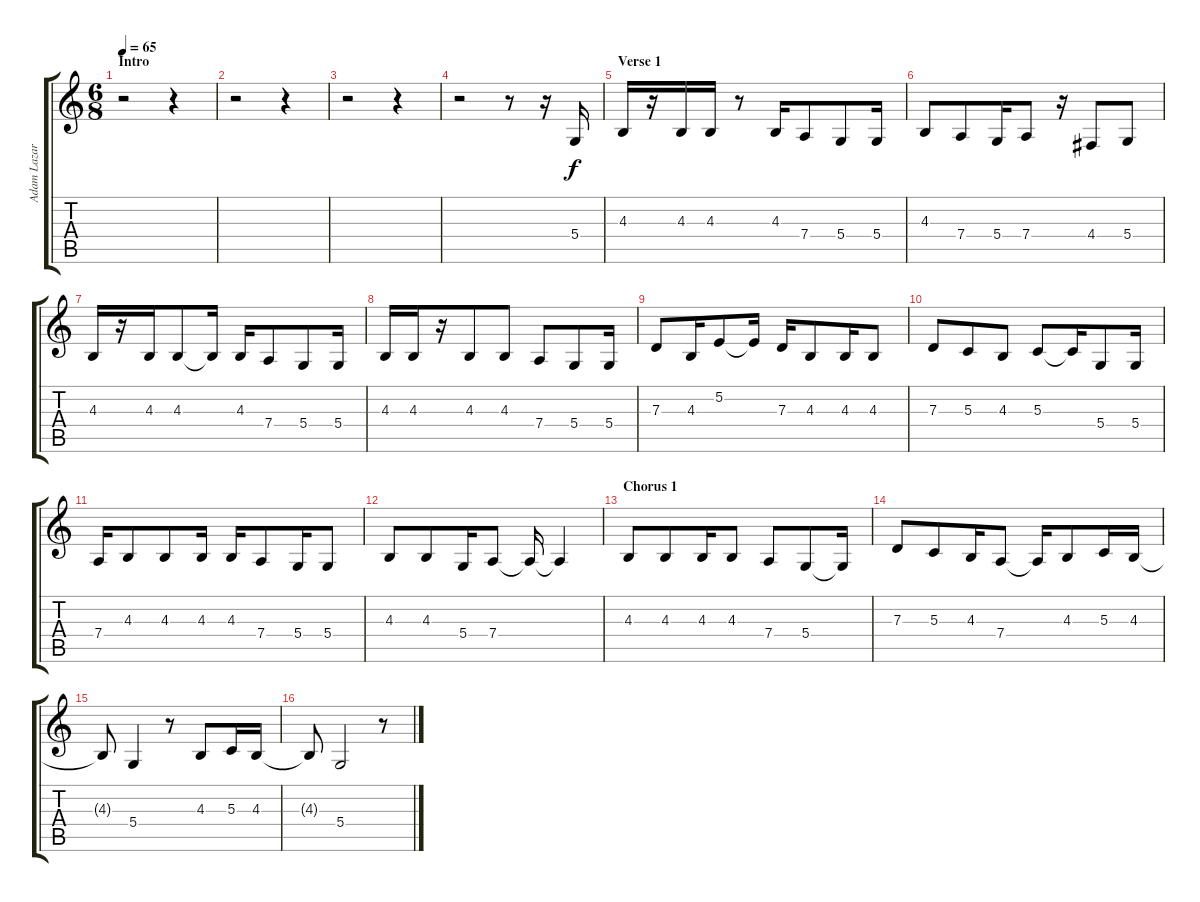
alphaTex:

\track ("Adam Lazarra (Lead Vocals)" "Adam Lazar") {instrument clarinet}
\staff {score tabs}
\tuning (E4 B3 G3 D3 A2 E2) {hide}
\ts (6 8)
\section ("" "Intro")
\tempo 65
\clef g2
\ks c
r.2{dy f instrument clarinet} r.4 |
r.2 r.4 |
r.2 r.4 |
r.2 r.8 r.16 5.4.16 |
\section ("" "Verse 1")
4.3.16 r.16 4.3.16 4.3.16 r.8 4.3.16 7.4.8 5.4.8 5.4.16 |
4.3.8 7.4.8 5.4.16 7.4.8 r.16 4.4.8 5.4.8 |
4.3.16 r.16 4.3.16 4.3.8 4.3{t}.16 4.3.16 7.4.8 5.4.8 5.4.16 |
4.3.16 4.3.16 r.16 4.3.8 4.3.8 7.4.8 5.4.8 5.4.16 |
7.3.8 4.3.16 5.2.8 5.2{t}.16 7.3.16 4.3.8 4.3.16 4.3.8 |
7.3.8 5.3.8 4.3.8 5.3.8 5.3{t}.16 5.4.8 5.4.16 |
7.4.16 4.3.8 4.3.8 4.3.16 4.3.16 7.4.8 5.4.16 5.4.8 |
4.3.8 4.3.8 5.4.16 7.4.8 7.4{t}.16 7.4{t}.4 |
\section ("" "Chorus 1")
4.3.8{volume 14} 4.3.8 4.3.16 4.3.8 7.4.8 5.4.8 5.4{t}.16 |
7.3.8{volume 14} 5.3.8 4.3.16 7.4.8 7.4{t}.16 4.3.8 5.3.16 4.3.16 |
4.3{t}.8{volume 14} 5.4.4 r.8 4.3.8 5.3.16 4.3.16 |
4.3{t}.8{volume 14} 5.4.2 r.8
